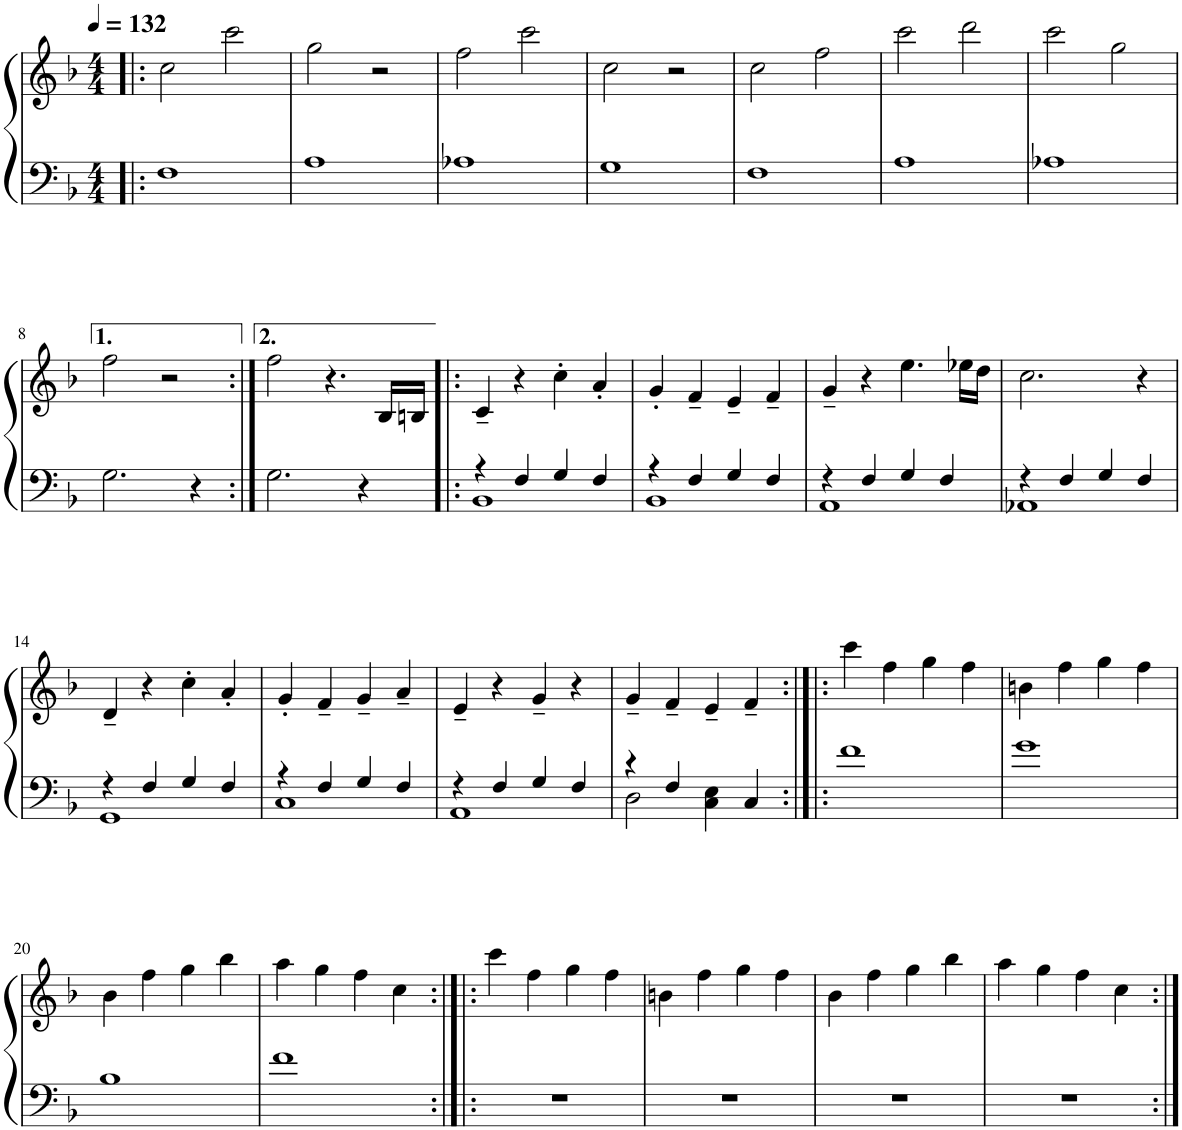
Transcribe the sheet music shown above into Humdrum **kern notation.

**kern	**kern
*part1	*part1
*staff2	*staff1
*I"Piano	*
*I'Pno.	*
*clefF4	*clefG2
*k[b-]	*k[b-]
*M4/4	*M4/4
*MM132	*MM132
=1!|:	=1!|:
1F	2cc\
.	2ccc\
=2	=2
1A	2gg\
.	2r
=3	=3
1A-X	2ff\
.	2ccc\
=4	=4
1G	2cc\
.	2r
=5	=5
1F	2cc\
.	2ff\
=6	=6
1A	2ccc\
.	2ddd\
=7	=7
1A-X	2ccc\
.	2gg\
!!LO:LB:g=z
=8	=8
2.G\	2ff\
.	2r
4r	.
=9:|!	=9:|!
2.G\	2ff\
.	4.r
4r	.
.	16B-/LL
.	16Bn/JJ
=10!|:	=10!|:
*^	*
4r	1BB-	4c~/
4F/	.	4r
4G/	.	4cc'\
4F/	.	4a'/
=11	=11	=11
4r	1BB-	4g'/
4F/	.	4f~/
4G/	.	4e~/
4F/	.	4f~/
=12	=12	=12
4r	1AA	4g~/
4F/	.	4r
4G/	.	4.ee\
4F/	.	.
.	.	16ee-X\LL
.	.	16dd\JJ
=13	=13	=13
4r	1AA-X	2.cc\
4F/	.	.
4G/	.	.
4F/	.	4r
!!LO:LB:g=z
=14	=14	=14
4r	1GG	4d~/
4F/	.	4r
4G/	.	4cc'\
4F/	.	4a'/
=15	=15	=15
4r	1C	4g'/
4F/	.	4f~/
4G/	.	4g~/
4F/	.	4a~/
=16	=16	=16
4r	1AA	4e~/
4F/	.	4r
4G/	.	4g~/
4F/	.	4r
=17	=17	=17
4r	2D\	4g~/
4F/	.	4f~/
4C\ 4E\	2ryy	4e~/
4C/	.	4f~/
*v	*v	*
=18:|!|:	=18:|!|:
1f	4ccc\
.	4ff\
.	4gg\
.	4ff\
=19	=19
1g	4bn\
.	4ff\
.	4gg\
.	4ff\
!!LO:LB:g=z
=20	=20
1B-	4b-\
.	4ff\
.	4gg\
.	4bb-\
=21	=21
1f	4aa\
.	4gg\
.	4ff\
.	4cc\
=22:|!|:	=22:|!|:
1r	4ccc\
.	4ff\
.	4gg\
.	4ff\
=23	=23
1r	4bn\
.	4ff\
.	4gg\
.	4ff\
=24	=24
1r	4b-\
.	4ff\
.	4gg\
.	4bb-\
=25	=25
1r	4aa\
.	4gg\
.	4ff\
.	4cc\
=:|!	=:|!
*-	*-
